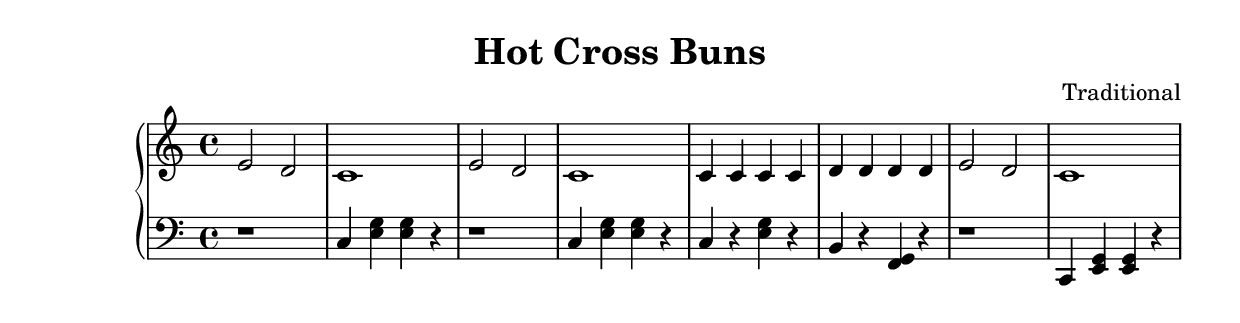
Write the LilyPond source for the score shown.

\header {
  title = "Hot Cross Buns"
  composer = "Traditional"
}

\version "2.16.2"

upper = \relative c' {
  \clef treble
  \key c \major
  \time 4/4
  e2 d2 c1 e2 d2 c1 c4 c c c d d d d e2 d2 c1
}

lower = \relative c {
  \clef bass
  \key c \major
  \time 4/4
  r1 c4 <e g> <e g> r r1 c4 <e g> <e g> r c r <e g> r b r <f g> r r1 c4 <e g> <e g> r
}

\score {
  \new PianoStaff <<
     \new Staff = "upper" \upper
     \new Staff = "lower" \lower
  >>
  
  \layout { }

 \midi { }
}